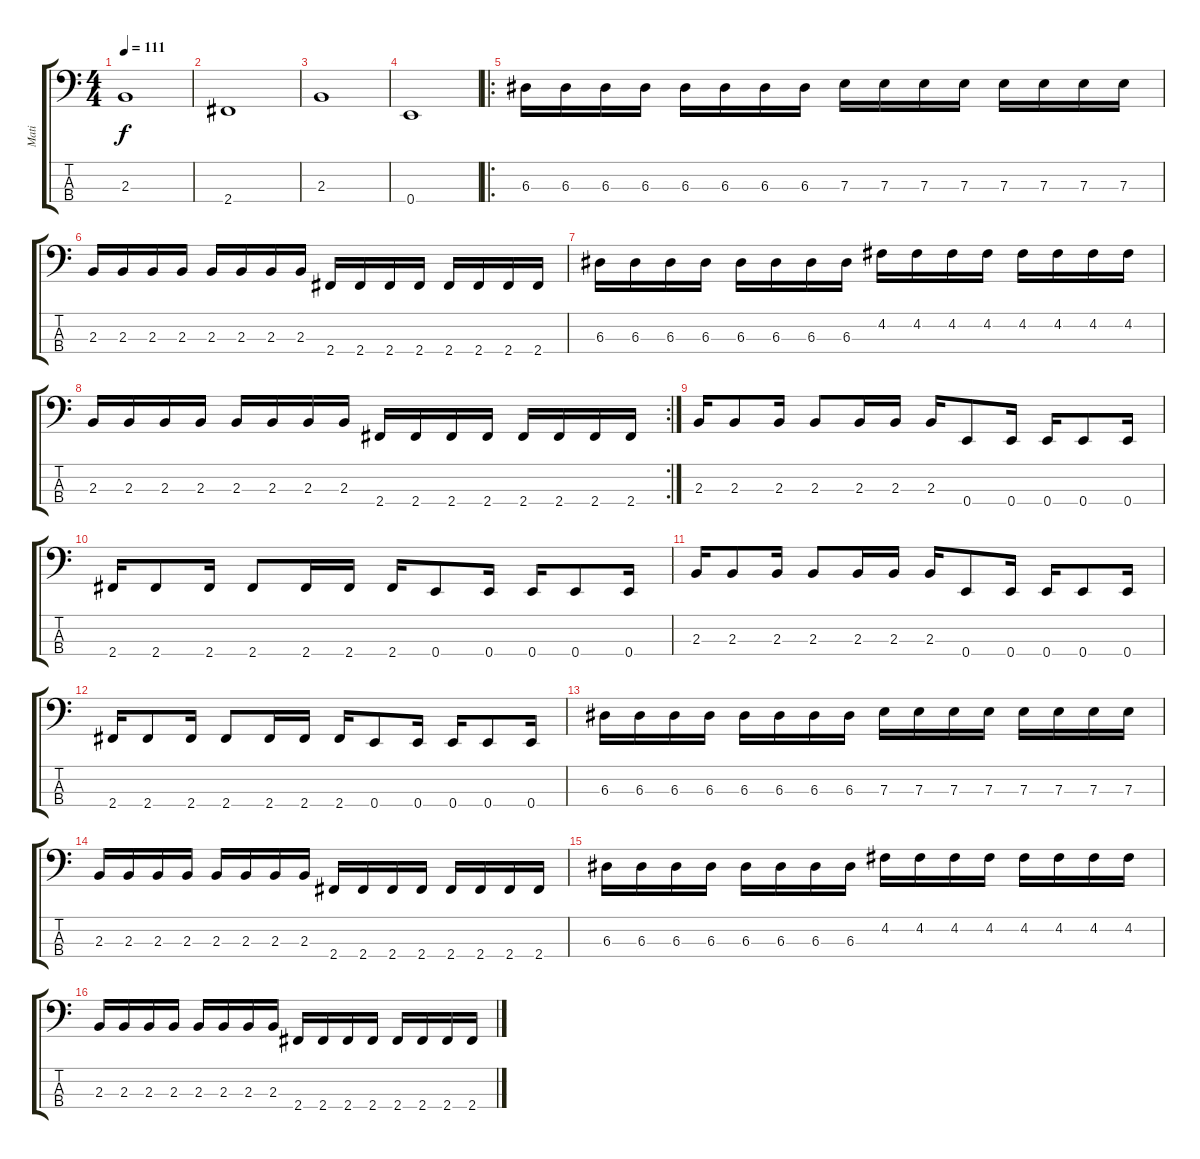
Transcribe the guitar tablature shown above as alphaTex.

\track ("Mati" "Mati") {instrument electricbasspick}
\staff {score tabs}
\tuning (G2 D2 A1 E1) {hide}
\ts (4 4)
\tempo 111
\clef f4
\ks c
2.3.1{dy f} |
2.4.1 |
2.3.1 |
0.4.1 |
\ro
6.3.16 6.3.16 6.3.16 6.3.16 6.3.16 6.3.16 6.3.16 6.3.16 7.3.16 7.3.16 7.3.16 7.3.16 7.3.16 7.3.16 7.3.16 7.3.16 |
2.3.16 2.3.16 2.3.16 2.3.16 2.3.16 2.3.16 2.3.16 2.3.16 2.4.16 2.4.16 2.4.16 2.4.16 2.4.16 2.4.16 2.4.16 2.4.16 |
6.3.16 6.3.16 6.3.16 6.3.16 6.3.16 6.3.16 6.3.16 6.3.16 4.2.16 4.2.16 4.2.16 4.2.16 4.2.16 4.2.16 4.2.16 4.2.16 |
\rc 2
2.3.16 2.3.16 2.3.16 2.3.16 2.3.16 2.3.16 2.3.16 2.3.16 2.4.16 2.4.16 2.4.16 2.4.16 2.4.16 2.4.16 2.4.16 2.4.16 |
2.3.16 2.3.8 2.3.16 2.3.8 2.3.16 2.3.16 2.3.16 0.4.8 0.4.16 0.4.16 0.4.8 0.4.16 |
2.4.16 2.4.8 2.4.16 2.4.8 2.4.16 2.4.16 2.4.16 0.4.8 0.4.16 0.4.16 0.4.8 0.4.16 |
2.3.16 2.3.8 2.3.16 2.3.8 2.3.16 2.3.16 2.3.16 0.4.8 0.4.16 0.4.16 0.4.8 0.4.16 |
2.4.16 2.4.8 2.4.16 2.4.8 2.4.16 2.4.16 2.4.16 0.4.8 0.4.16 0.4.16 0.4.8 0.4.16 |
6.3.16 6.3.16 6.3.16 6.3.16 6.3.16 6.3.16 6.3.16 6.3.16 7.3.16 7.3.16 7.3.16 7.3.16 7.3.16 7.3.16 7.3.16 7.3.16 |
2.3.16 2.3.16 2.3.16 2.3.16 2.3.16 2.3.16 2.3.16 2.3.16 2.4.16 2.4.16 2.4.16 2.4.16 2.4.16 2.4.16 2.4.16 2.4.16 |
6.3.16 6.3.16 6.3.16 6.3.16 6.3.16 6.3.16 6.3.16 6.3.16 4.2.16 4.2.16 4.2.16 4.2.16 4.2.16 4.2.16 4.2.16 4.2.16 |
2.3.16 2.3.16 2.3.16 2.3.16 2.3.16 2.3.16 2.3.16 2.3.16 2.4.16 2.4.16 2.4.16 2.4.16 2.4.16 2.4.16 2.4.16 2.4.16
